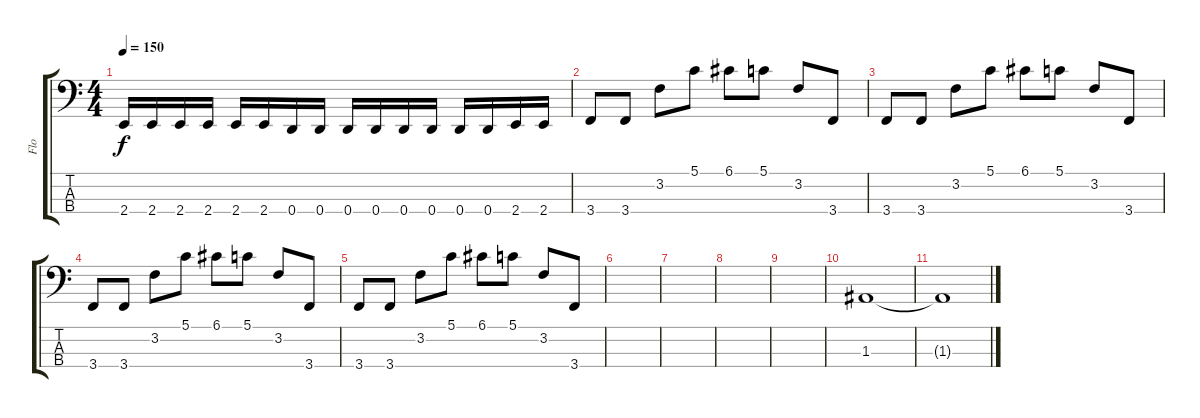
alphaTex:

\track ("Flo" "Flo") {instrument synthbass1}
\staff {score tabs}
\tuning (G2 D2 A1 D1) {hide}
\ts (4 4)
\tempo 150
\clef f4
\ks c
2.4.16{dy f} 2.4.16 2.4.16 2.4.16 2.4.16 2.4.16 0.4.16 0.4.16 0.4.16 0.4.16 0.4.16 0.4.16 0.4.16 0.4.16 2.4.16 2.4.16 |
3.4.8 3.4.8 3.2.8 5.1.8 6.1.8 5.1.8 3.2.8 3.4.8 |
3.4.8 3.4.8 3.2.8 5.1.8 6.1.8 5.1.8 3.2.8 3.4.8 |
3.4.8 3.4.8 3.2.8 5.1.8 6.1.8 5.1.8 3.2.8 3.4.8 |
3.4.8 3.4.8 3.2.8 5.1.8 6.1.8 5.1.8 3.2.8 3.4.8 |
|
|
|
|
1.3.1 |
1.3{t}.1
